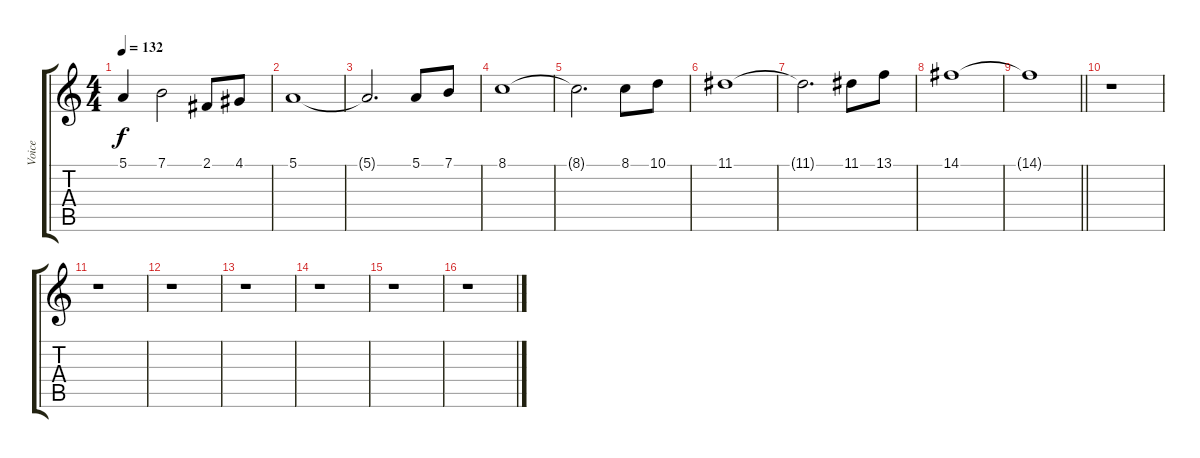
\track ("Voice" "Voice") {instrument lead6voice}
\staff {score tabs}
\tuning (E4 B3 G3 D3 A2 E2) {hide}
\ts (4 4)
\tempo 132
\clef g2
\ks c
5.1.4{dy f} 7.1.2 2.1.8 4.1.8 |
5.1.1 |
5.1{t}.2{d} 5.1.8 7.1.8 |
8.1.1 |
8.1{t}.2{d} 8.1.8 10.1.8 |
11.1.1 |
11.1{t}.2{d} 11.1.8 13.1.8 |
14.1.1 |
\barLineRight lightlight
14.1{t}.1 |
\section ("" "")
r.1 |
r.1 |
r.1 |
r.1 |
r.1 |
r.1 |
r.1
